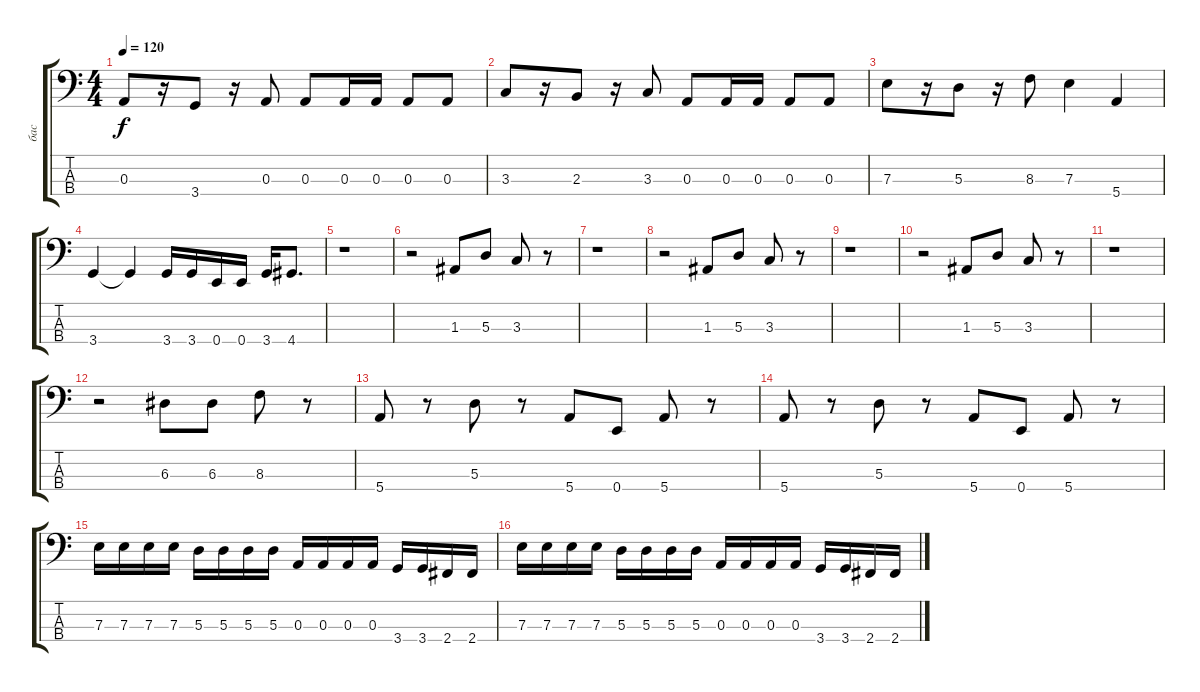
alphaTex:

\track ("бас" "бас") {instrument electricbassfinger}
\staff {score tabs}
\tuning (G2 D2 A1 E1) {hide}
\ts (4 4)
\tempo 120
\clef f4
\ks c
0.3.8{dy f} r.16 3.4.8 r.16 0.3.8 0.3.8 0.3.16 0.3.16 0.3.8 0.3.8 |
3.3.8 r.16 2.3.8 r.16 3.3.8 0.3.8 0.3.16 0.3.16 0.3.8 0.3.8 |
7.3.8 r.16 5.3.8 r.16 8.3.8 7.3.4 5.4.4 |
3.4.4 3.4{t}.4 3.4.16 3.4.16 0.4.16 0.4.16 3.4.16 4.4.8{d} |
r.1 |
r.2 1.3.8 5.3.8 3.3.8 r.8 |
r.1 |
r.2 1.3.8 5.3.8 3.3.8 r.8 |
r.1 |
r.2 1.3.8 5.3.8 3.3.8 r.8 |
r.1 |
r.2 6.3.8 6.3.8 8.3.8 r.8 |
5.4.8 r.8 5.3.8 r.8 5.4.8 0.4.8 5.4.8 r.8 |
5.4.8 r.8 5.3.8 r.8 5.4.8 0.4.8 5.4.8 r.8 |
7.3.16 7.3.16 7.3.16 7.3.16 5.3.16 5.3.16 5.3.16 5.3.16 0.3.16 0.3.16 0.3.16 0.3.16 3.4.16 3.4.16 2.4.16 2.4.16 |
7.3.16 7.3.16 7.3.16 7.3.16 5.3.16 5.3.16 5.3.16 5.3.16 0.3.16 0.3.16 0.3.16 0.3.16 3.4.16 3.4.16 2.4.16 2.4.16
